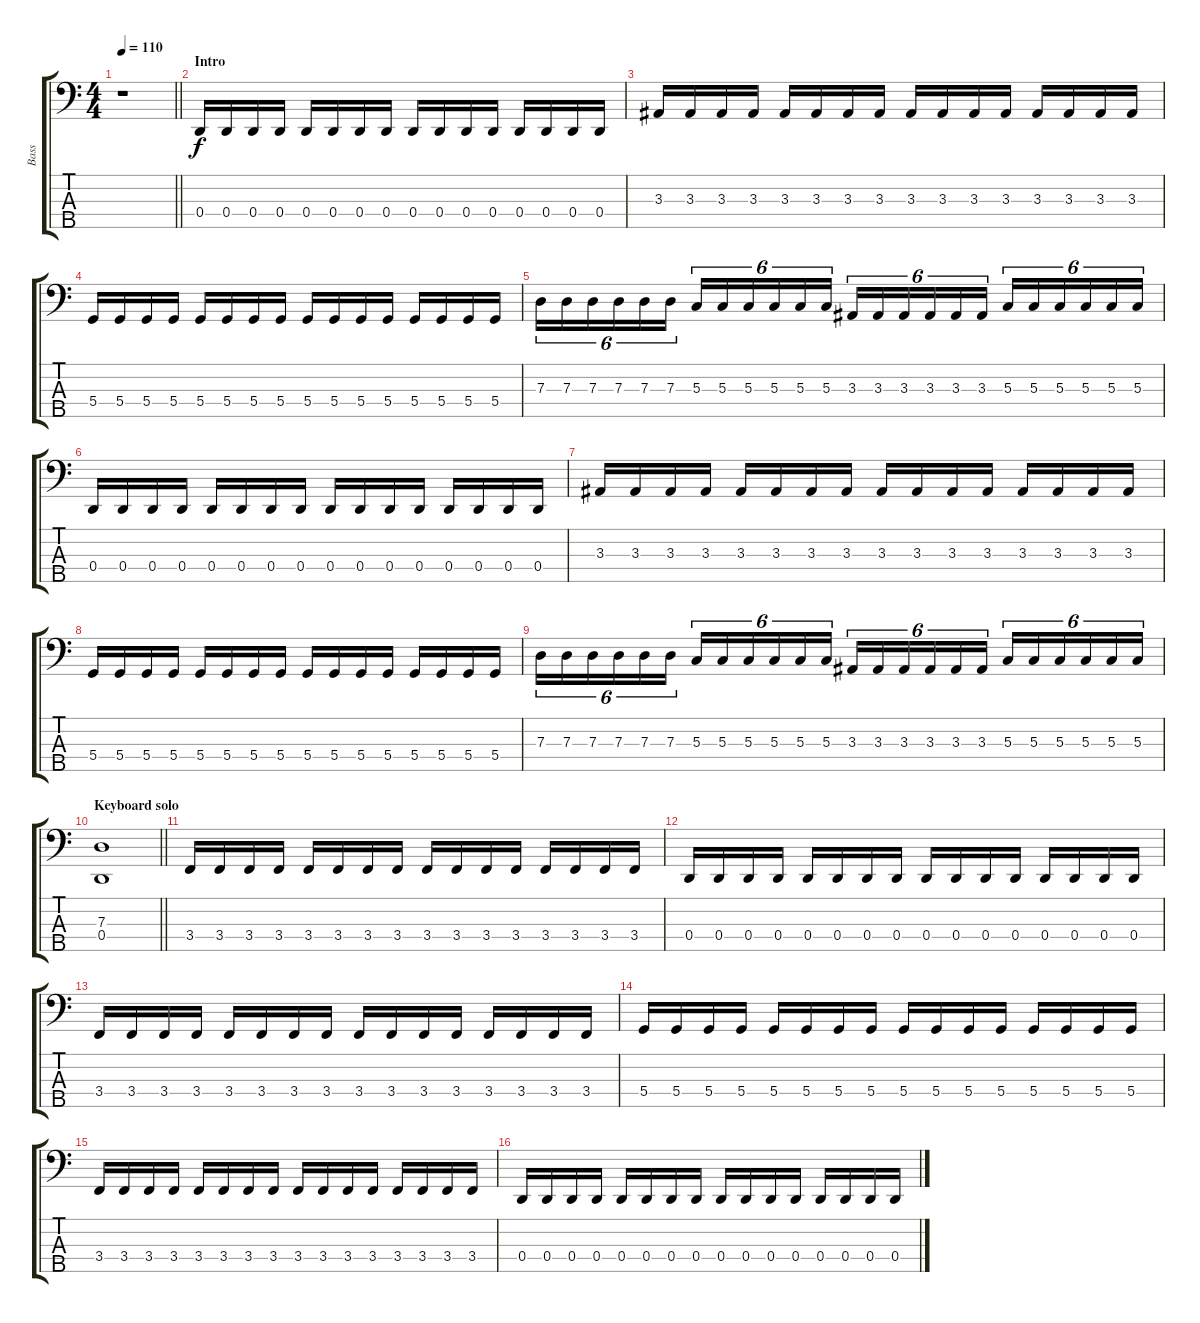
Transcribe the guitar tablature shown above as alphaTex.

\track ("Bass" "Bass") {instrument electricbassfinger}
\staff {score tabs}
\tuning (F2 C2 G1 D1 A0) {hide}
\ts (4 4)
\tempo 110
\clef f4
\barLineRight lightlight
\ks c
r.1{dy f instrument electricbassfinger} |
\section ("" "Intro")
0.4.16 0.4.16 0.4.16 0.4.16 0.4.16 0.4.16 0.4.16 0.4.16 0.4.16 0.4.16 0.4.16 0.4.16 0.4.16 0.4.16 0.4.16 0.4.16 |
3.3.16 3.3.16 3.3.16 3.3.16 3.3.16 3.3.16 3.3.16 3.3.16 3.3.16 3.3.16 3.3.16 3.3.16 3.3.16 3.3.16 3.3.16 3.3.16 |
5.4.16 5.4.16 5.4.16 5.4.16 5.4.16 5.4.16 5.4.16 5.4.16 5.4.16 5.4.16 5.4.16 5.4.16 5.4.16 5.4.16 5.4.16 5.4.16 |
7.3.16{tu (6 4)} 7.3.16{tu (6 4)} 7.3.16{tu (6 4)} 7.3.16{tu (6 4)} 7.3.16{tu (6 4)} 7.3.16{tu (6 4)} 5.3.16{tu (6 4)} 5.3.16{tu (6 4)} 5.3.16{tu (6 4)} 5.3.16{tu (6 4)} 5.3.16{tu (6 4)} 5.3.16{tu (6 4)} 3.3.16{tu (6 4)} 3.3.16{tu (6 4)} 3.3.16{tu (6 4)} 3.3.16{tu (6 4)} 3.3.16{tu (6 4)} 3.3.16{tu (6 4)} 5.3.16{tu (6 4)} 5.3.16{tu (6 4)} 5.3.16{tu (6 4)} 5.3.16{tu (6 4)} 5.3.16{tu (6 4)} 5.3.16{tu (6 4)} |
0.4.16 0.4.16 0.4.16 0.4.16 0.4.16 0.4.16 0.4.16 0.4.16 0.4.16 0.4.16 0.4.16 0.4.16 0.4.16 0.4.16 0.4.16 0.4.16 |
3.3.16 3.3.16 3.3.16 3.3.16 3.3.16 3.3.16 3.3.16 3.3.16 3.3.16 3.3.16 3.3.16 3.3.16 3.3.16 3.3.16 3.3.16 3.3.16 |
5.4.16 5.4.16 5.4.16 5.4.16 5.4.16 5.4.16 5.4.16 5.4.16 5.4.16 5.4.16 5.4.16 5.4.16 5.4.16 5.4.16 5.4.16 5.4.16 |
7.3.16{tu (6 4)} 7.3.16{tu (6 4)} 7.3.16{tu (6 4)} 7.3.16{tu (6 4)} 7.3.16{tu (6 4)} 7.3.16{tu (6 4)} 5.3.16{tu (6 4)} 5.3.16{tu (6 4)} 5.3.16{tu (6 4)} 5.3.16{tu (6 4)} 5.3.16{tu (6 4)} 5.3.16{tu (6 4)} 3.3.16{tu (6 4)} 3.3.16{tu (6 4)} 3.3.16{tu (6 4)} 3.3.16{tu (6 4)} 3.3.16{tu (6 4)} 3.3.16{tu (6 4)} 5.3.16{tu (6 4)} 5.3.16{tu (6 4)} 5.3.16{tu (6 4)} 5.3.16{tu (6 4)} 5.3.16{tu (6 4)} 5.3.16{tu (6 4)} |
\section ("" "Keyboard solo")
\barLineRight lightlight
(7.3 0.4).1 |
3.4.16 3.4.16 3.4.16 3.4.16 3.4.16 3.4.16 3.4.16 3.4.16 3.4.16 3.4.16 3.4.16 3.4.16 3.4.16 3.4.16 3.4.16 3.4.16 |
0.4.16 0.4.16 0.4.16 0.4.16 0.4.16 0.4.16 0.4.16 0.4.16 0.4.16 0.4.16 0.4.16 0.4.16 0.4.16 0.4.16 0.4.16 0.4.16 |
3.4.16 3.4.16 3.4.16 3.4.16 3.4.16 3.4.16 3.4.16 3.4.16 3.4.16 3.4.16 3.4.16 3.4.16 3.4.16 3.4.16 3.4.16 3.4.16 |
5.4.16 5.4.16 5.4.16 5.4.16 5.4.16 5.4.16 5.4.16 5.4.16 5.4.16 5.4.16 5.4.16 5.4.16 5.4.16 5.4.16 5.4.16 5.4.16 |
3.4.16 3.4.16 3.4.16 3.4.16 3.4.16 3.4.16 3.4.16 3.4.16 3.4.16 3.4.16 3.4.16 3.4.16 3.4.16 3.4.16 3.4.16 3.4.16 |
0.4.16 0.4.16 0.4.16 0.4.16 0.4.16 0.4.16 0.4.16 0.4.16 0.4.16 0.4.16 0.4.16 0.4.16 0.4.16 0.4.16 0.4.16 0.4.16
